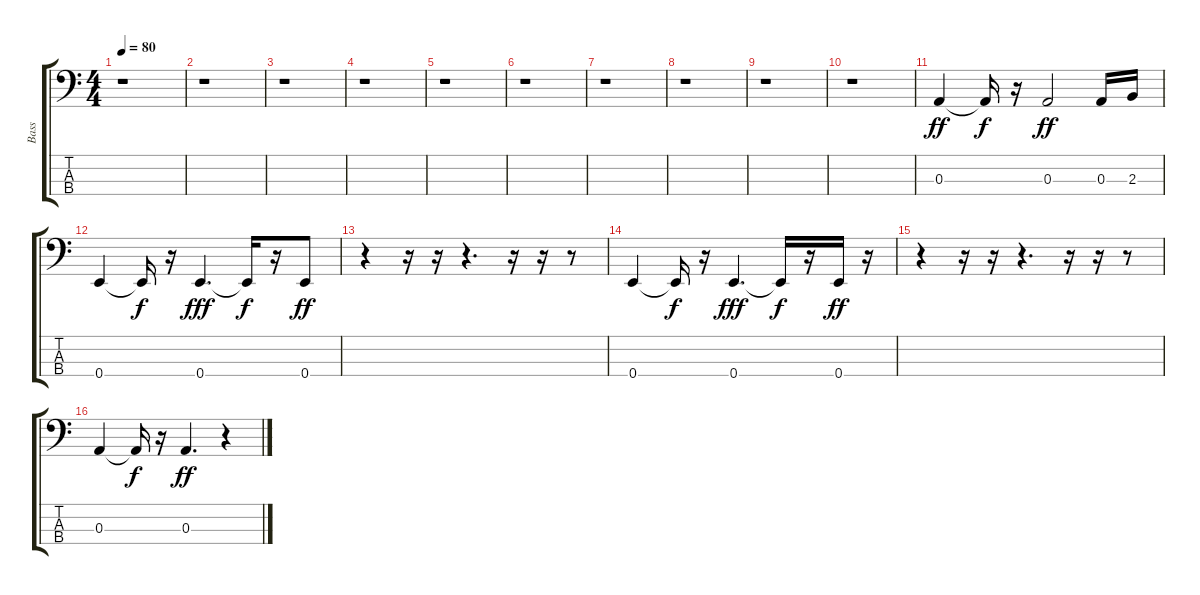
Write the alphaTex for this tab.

\track ("Bass    " "Bass    ") {instrument fretlessbass}
\staff {score tabs}
\tuning (G2 D2 A1 E1) {hide}
\ts (4 4)
\tempo 80
\clef f4
\ks c
r.1{dy ff} |
r.1 |
r.1 |
r.1 |
r.1 |
r.1 |
r.1 |
r.1 |
r.1 |
r.1 |
0.3.4 0.3{t}.16{dy f} r.16 0.3.2{dy ff} 0.3.16 2.3.16 |
0.4.4 0.4{t}.16{dy f} r.16 0.4.4{d dy fff} 0.4{t}.16{dy f} r.16 0.4.8{dy ff} |
r.4 r.16 r.16 r.4{d} r.16 r.16 r.8 |
0.4.4 0.4{t}.16{dy f} r.16 0.4.4{d dy fff} 0.4{t}.16{dy f} r.16 0.4.16{dy ff} r.16 |
r.4 r.16 r.16 r.4{d} r.16 r.16 r.8 |
0.3.4 0.3{t}.16{dy f} r.16 0.3.4{d dy ff} r.4
